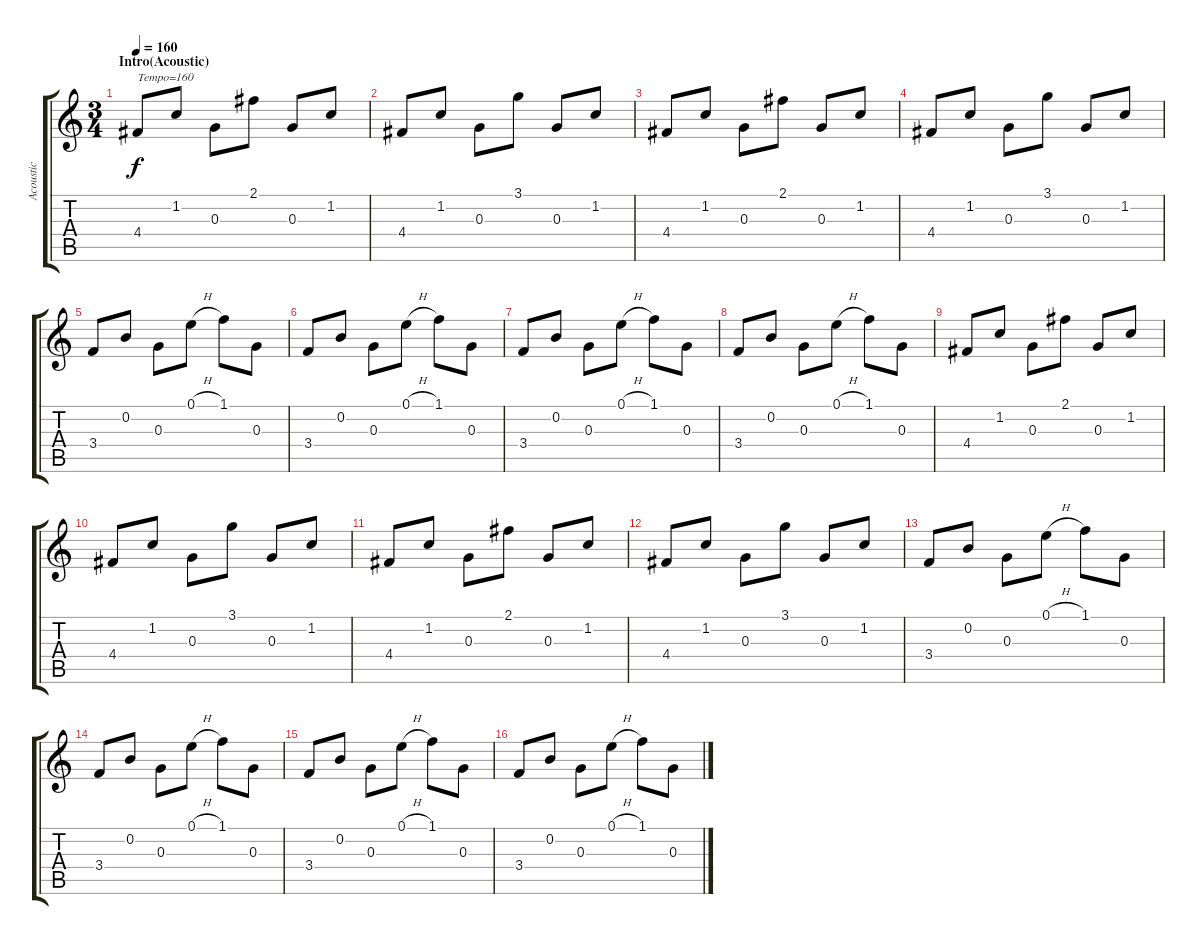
\track ("Acoustic" "Acoustic") {instrument acousticguitarsteel}
\staff {score tabs}
\tuning (E4 B3 G3 D3 A2 E2) {hide}
\ts (3 4)
\section ("" "Intro(Acoustic)")
\tempo 160
\clef g2
\ks c
4.4.8{txt "Tempo=160" dy f instrument acousticguitarsteel} 1.2.8 0.3.8 2.1.8 0.3.8 1.2.8 |
4.4.8 1.2.8 0.3.8 3.1.8 0.3.8 1.2.8 |
4.4.8 1.2.8 0.3.8 2.1.8 0.3.8 1.2.8 |
4.4.8 1.2.8 0.3.8 3.1.8 0.3.8 1.2.8 |
3.4.8 0.2.8 0.3.8 0.1{h}.8 1.1.8 0.3.8 |
3.4.8 0.2.8 0.3.8 0.1{h}.8 1.1.8 0.3.8 |
3.4.8 0.2.8 0.3.8 0.1{h}.8 1.1.8 0.3.8 |
3.4.8 0.2.8 0.3.8 0.1{h}.8 1.1.8 0.3.8 |
4.4.8 1.2.8 0.3.8 2.1.8 0.3.8 1.2.8 |
4.4.8 1.2.8 0.3.8 3.1.8 0.3.8 1.2.8 |
4.4.8 1.2.8 0.3.8 2.1.8 0.3.8 1.2.8 |
4.4.8 1.2.8 0.3.8 3.1.8 0.3.8 1.2.8 |
3.4.8 0.2.8 0.3.8 0.1{h}.8 1.1.8 0.3.8 |
3.4.8 0.2.8 0.3.8 0.1{h}.8 1.1.8 0.3.8 |
3.4.8 0.2.8 0.3.8 0.1{h}.8 1.1.8 0.3.8 |
3.4.8 0.2.8 0.3.8 0.1{h}.8 1.1.8 0.3.8
